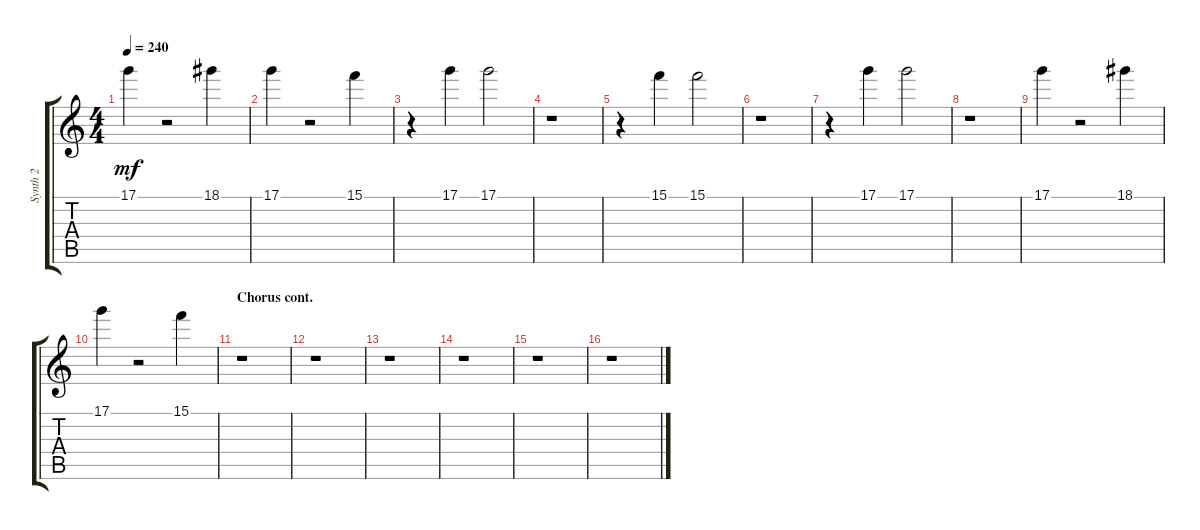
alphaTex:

\track ("Synth 2" "Synth 2") {instrument electricguitarclean}
\staff {score tabs}
\tuning (D4 A3 F3 C3 G2 C2) {hide}
\ts (4 4)
\tempo 240
\clef g2
\ks aminor
17.1.4{dy mf} r.2 18.1.4 |
17.1.4 r.2 15.1.4 |
r.4 17.1.4 17.1.2 |
r.1 |
r.4 15.1.4 15.1.2 |
r.1 |
r.4 17.1.4 17.1.2 |
r.1 |
17.1.4 r.2 18.1.4 |
17.1.4 r.2 15.1.4 |
\section ("" "Chorus cont.")
r.1 |
r.1 |
r.1 |
r.1 |
r.1 |
r.1
